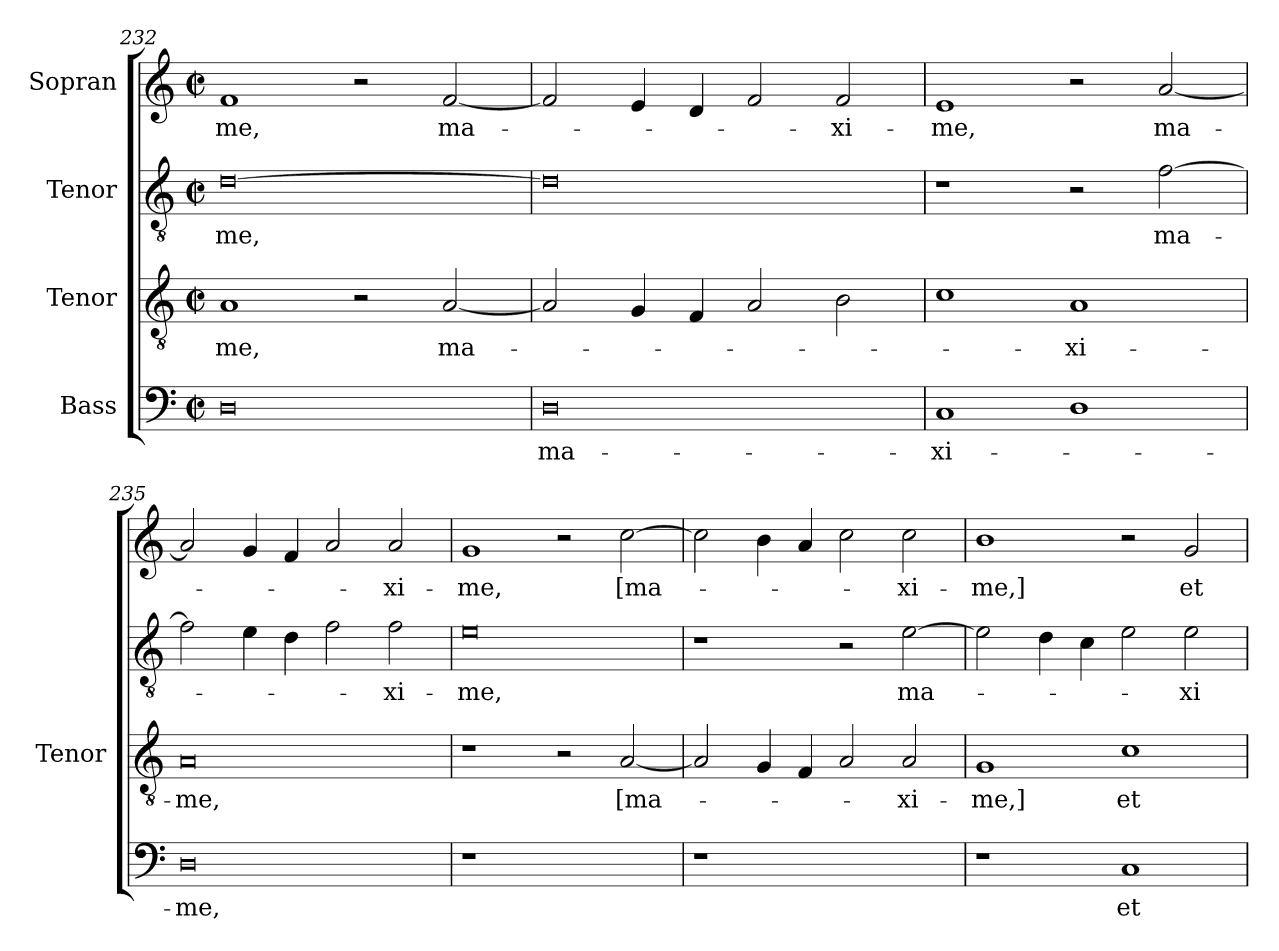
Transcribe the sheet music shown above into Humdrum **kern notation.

**kern	**text	**kern	**text	**kern	**text	**kern	**text
*part4	*part4	*part3	*part3	*part2	*part2	*part1	*part1
*staff4	*staff4	*staff3	*staff3	*staff2	*staff2	*staff1	*staff1
*I"Bass	*	*I"Tenor	*	*I"Tenor	*	*I"Sopran	*
*	*	*I'Tenor	*	*	*	*	*
*clefF4	*	*clefGv2	*	*clefGv2	*	*clefG2	*
*	*	*ITrd7c12	*	*ITrd7c12	*	*	*
*k[]	*	*k[]	*	*k[]	*	*k[]	*
*M2/2	*	*M2/2	*	*M2/2	*	*M2/2	*
*met(c|)	*	*met(c|)	*	*met(c|)	*	*met(c|)	*
=232	=232	=232	=232	=232	=232	=232	=232
!	!	!	!LO:LY:b:color=#000000	!	!	!	!
!	!	!	!	!	!LO:LY:b:color=#000000	!	!
!	!	!	!	!	!	!	!LO:LY:b:color=#000000
0Di	.	1AAi	-me,	[>0Di	-me,	1fi	-me,
.	.	2r	.	.	.	2r	.
!	!	!	!LO:LY:b:color=#000000	!	!	!	!
!	!	!	!	!	!	!	!LO:LY:b:color=#000000
.	.	[<2AAi/	ma-	.	.	[<2fi/	ma-
=233	=233	=233	=233	=233	=233	=233	=233
!	!LO:LY:b:color=#000000	!	!	!	!	!	!
0Di	ma-	2AAi/]	.	0Di]	.	2fi/]	.
.	.	4GGi/	.	.	.	4ei/	.
.	.	4FFi/	.	.	.	4di/	.
.	.	2AAi/	.	.	.	2fi/	.
!	!	!	!	!	!	!	!LO:LY:b:color=#000000
.	.	2BBi\	.	.	.	2fi/	-xi-
=234	=234	=234	=234	=234	=234	=234	=234
!	!LO:LY:b:color=#000000	!	!	!	!	!	!
!	!	!	!	!	!	!	!LO:LY:b:color=#000000
1Ci	-xi-	1Ci	.	1r	.	1ei	-me,
!	!	!	!LO:LY:b:color=#000000	!	!	!	!
1Di	.	1AAi	-xi-	2r	.	2r	.
!	!	!	!	!	!LO:LY:b:color=#000000	!	!
!	!	!	!	!	!	!	!LO:LY:b:color=#000000
.	.	.	.	[>2Fi\	ma-	[<2ai/	ma-
=235	=235	=235	=235	=235	=235	=235	=235
!	!LO:LY:b:color=#000000	!	!	!	!	!	!
!	!	!	!LO:LY:b:color=#000000	!	!	!	!
0Di	-me,	0AAi	-me,	2Fi\]	.	2ai/]	.
.	.	.	.	4Ei\	.	4gi/	.
.	.	.	.	4Di\	.	4fi/	.
.	.	.	.	2Fi\	.	2ai/	.
!	!	!	!	!	!LO:LY:b:color=#000000	!	!
!	!	!	!	!	!	!	!LO:LY:b:color=#000000
.	.	.	.	2Fi\	-xi-	2ai/	-xi-
=236	=236	=236	=236	=236	=236	=236	=236
!LO:N:vis=1	!	!	!	!	!	!	!
!	!	!	!	!	!LO:LY:b:color=#000000	!	!
!	!	!	!	!	!	!	!LO:LY:b:color=#000000
1r	.	1r	.	0Ei	-me,	1gi	-me,
1ryy	.	2r	.	.	.	2r	.
!	!	!	!LO:LY:b:color=#000000	!	!	!	!
!	!	!	!	!	!	!	!LO:LY:b:color=#000000
.	.	[<2AAi/	[ma-	.	.	[>2cci\	[ma-
=237	=237	=237	=237	=237	=237	=237	=237
!LO:N:vis=1	!	!	!	!	!	!	!
1r	.	2AAi/]	.	1r	.	2cci\]	.
.	.	4GGi/	.	.	.	4bi\	.
.	.	4FFi/	.	.	.	4ai/	.
1ryy	.	2AAi/	.	2r	.	2cci\	.
!	!	!	!LO:LY:b:color=#000000	!	!	!	!
!	!	!	!	!	!LO:LY:b:color=#000000	!	!
!	!	!	!	!	!	!	!LO:LY:b:color=#000000
.	.	2AAi/	-xi-	[>2Ei\	ma-	2cci\	-xi-
!!LO:LB:g=z
=238	=238	=238	=238	=238	=238	=238	=238
!	!	!	!LO:LY:b:color=#000000	!	!	!	!
!	!	!	!	!	!	!	!LO:LY:b:color=#000000
1r	.	1GGi	-me,]	2Ei\]	.	1bi	-me,]
.	.	.	.	4Di\	.	.	.
.	.	.	.	4Ci\	.	.	.
!	!LO:LY:b:color=#000000	!	!	!	!	!	!
!	!	!	!LO:LY:b:color=#000000	!	!	!	!
1Ci	et	1Ci	et	2Ei\	.	2r	.
!	!	!	!	!	!LO:LY:b:color=#000000	!	!
!	!	!	!	!	!	!	!LO:LY:b:color=#000000
.	.	.	.	2Ei\	-xi-	2gi/	et
=	=	=	=	=	=	=	=
*-	*-	*-	*-	*-	*-	*-	*-
